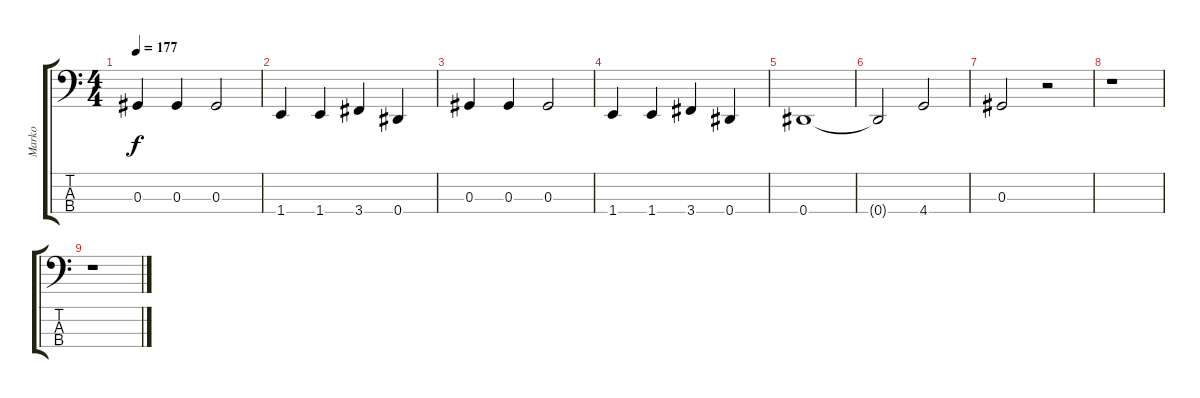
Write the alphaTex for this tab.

\track ("Marko" "Marko") {instrument electricbasspick}
\staff {score tabs}
\tuning (Gb2 Db2 Ab1 Eb1) {hide}
\ts (4 4)
\tempo 177
\clef f4
\ks c
0.3.4{dy f} 0.3.4 0.3.2 |
1.4.4 1.4.4 3.4.4 0.4.4 |
0.3.4 0.3.4 0.3.2 |
1.4.4 1.4.4 3.4.4 0.4.4 |
0.4.1 |
0.4{t}.2 4.4.2 |
0.3.2 r.2 |
r.1 |
r.1
